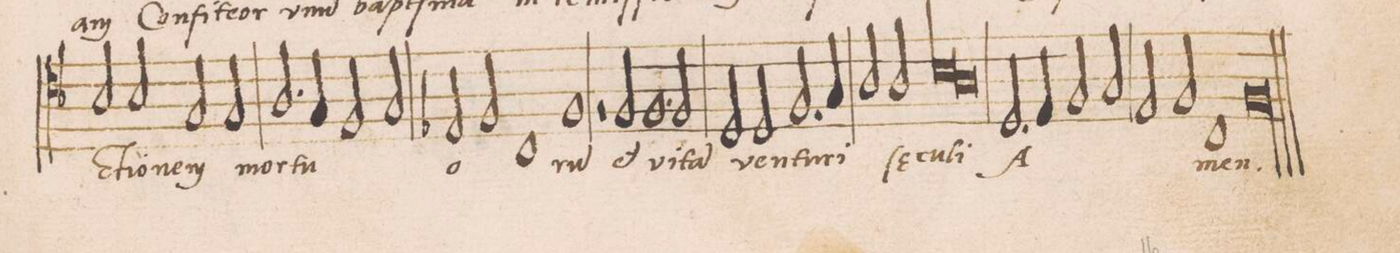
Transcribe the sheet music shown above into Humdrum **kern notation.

**kern	**text
*I"BASSVS	*
*clefC4	*
*k[b-]	*
*met(C|)	*
*M2/1	*
2B-/	-cti-
2B-/	-o-
=124-	=124-
2G/	-nem
2G/	mor-
2.A/	-tu-
4G/	.
=125-	=125-
2F/	.
2G/	.
2E-X/	-o-
2F/	.
=126-	=126-
1C	.
1F	-ru(m)
=127	=127
2r	.
2F/	et
1.F	vi-
=128-	=128-
2F/	-ta(m)
2D/	ven-
2D/	-tu-
=129-	=129-
2.F/	-ri
4G/	.
2A/	ſe-
2A/	-cu-
=130-	=130-
*lig	*
1B-	-li
1A	.
*Xlig	*
=131	=131
2.D/	A-
4E/	.
2F/	.
2G/	.
=132	=132
2E/	.
2F/	.
1C	-men.
=133-	=133-
00F\	.
==	==
*-	*-
